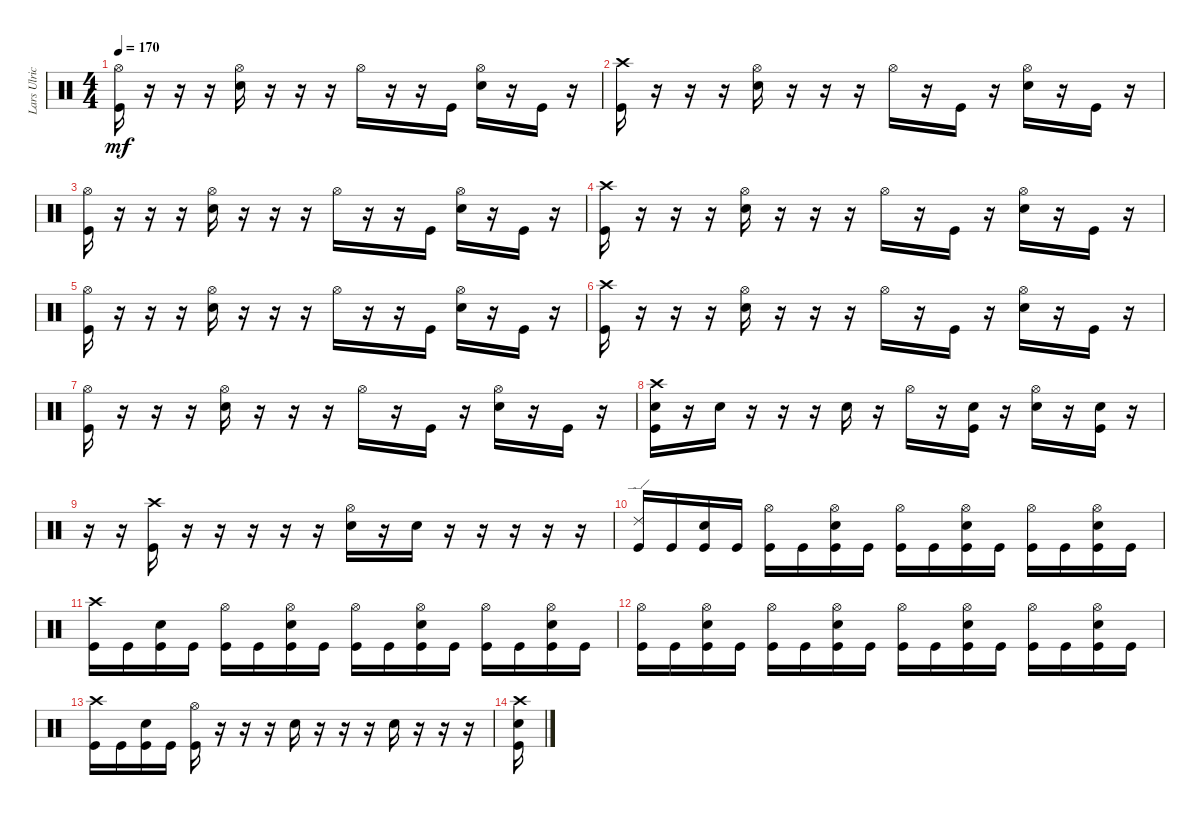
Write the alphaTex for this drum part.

\track ("Lars Ulrich" "Lars Ulric") {instrument percussion}
\staff {score}
\articulation defaults
\ts (4 4)
\tempo 170
\clef neutral
\ks c
("Kick (hit)" "Hi-Hat (open)").16{dy mf} r.16 r.16 r.16 ("Hi-Hat (open)" "Snare (hit) 2").16 r.16 r.16 r.16 "Hi-Hat (open)".16 r.16 r.16 "Kick (hit)".16 ("Hi-Hat (open)" "Snare (hit) 2").16 r.16 "Kick (hit)".16 r.16 |
("Kick (hit)" "Crash high (hit)").16 r.16 r.16 r.16 ("Hi-Hat (open)" "Snare (hit) 2").16 r.16 r.16 r.16 "Hi-Hat (open)".16 r.16 "Kick (hit)".16 r.16 ("Hi-Hat (open)" "Snare (hit) 2").16 r.16 "Kick (hit)".16 r.16 |
("Kick (hit)" "Hi-Hat (open)").16 r.16 r.16 r.16 ("Hi-Hat (open)" "Snare (hit) 2").16 r.16 r.16 r.16 "Hi-Hat (open)".16 r.16 r.16 "Kick (hit)".16 ("Hi-Hat (open)" "Snare (hit) 2").16 r.16 "Kick (hit)".16 r.16 |
("Kick (hit)" "Crash high (hit)").16 r.16 r.16 r.16 ("Hi-Hat (open)" "Snare (hit) 2").16 r.16 r.16 r.16 "Hi-Hat (open)".16 r.16 "Kick (hit)".16 r.16 ("Hi-Hat (open)" "Snare (hit) 2").16 r.16 "Kick (hit)".16 r.16 |
("Kick (hit)" "Hi-Hat (open)").16 r.16 r.16 r.16 ("Hi-Hat (open)" "Snare (hit) 2").16 r.16 r.16 r.16 "Hi-Hat (open)".16 r.16 r.16 "Kick (hit)".16 ("Hi-Hat (open)" "Snare (hit) 2").16 r.16 "Kick (hit)".16 r.16 |
("Kick (hit)" "Crash high (hit)").16 r.16 r.16 r.16 ("Hi-Hat (open)" "Snare (hit) 2").16 r.16 r.16 r.16 "Hi-Hat (open)".16 r.16 "Kick (hit)".16 r.16 ("Hi-Hat (open)" "Snare (hit) 2").16 r.16 "Kick (hit)".16 r.16 |
("Kick (hit)" "Hi-Hat (open)").16 r.16 r.16 r.16 ("Hi-Hat (open)" "Snare (hit) 2").16 r.16 r.16 r.16 "Hi-Hat (open)".16 r.16 "Kick (hit)".16 r.16 ("Hi-Hat (open)" "Snare (hit) 2").16 r.16 "Kick (hit)".16 r.16 |
("Kick (hit)" "Crash high (hit)" "Snare (hit) 2").16 r.16 "Snare (hit) 2".16 r.16 r.16 r.16 "Snare (hit) 2".16 r.16 "Hi-Hat (open)".16 r.16 ("Kick (hit)" "Snare (hit) 2").16 r.16 ("Hi-Hat (open)" "Snare (hit) 2").16 r.16 ("Kick (hit)" "Snare (hit) 2").16 r.16 |
r.16 r.16 ("Kick (hit)" "Crash high (hit)").16 r.16 r.16 r.16 r.16 r.16 ("Hi-Hat (open)" "Snare (hit) 2").16 r.16 "Snare (hit) 2".16 r.16 r.16 r.16 r.16 r.16 |
("Kick (hit)" "Ride (edge) 2").16 "Kick (hit)".16 ("Snare (hit) 2" "Kick (hit)").16 "Kick (hit)".16 ("Hi-Hat (open)" "Kick (hit)").16 "Kick (hit)".16 ("Snare (hit) 2" "Hi-Hat (open)" "Kick (hit)").16 "Kick (hit)".16 ("Hi-Hat (open)" "Kick (hit)").16 "Kick (hit)".16 ("Snare (hit) 2" "Hi-Hat (open)" "Kick (hit)").16 "Kick (hit)".16 ("Hi-Hat (open)" "Kick (hit)").16 "Kick (hit)".16 ("Hi-Hat (open)" "Snare (hit) 2" "Kick (hit)").16 "Kick (hit)".16 |
("Kick (hit)" "Crash high (hit)").16 "Kick (hit)".16 ("Snare (hit) 2" "Kick (hit)").16 "Kick (hit)".16 ("Hi-Hat (open)" "Kick (hit)").16 "Kick (hit)".16 ("Snare (hit) 2" "Hi-Hat (open)" "Kick (hit)").16 "Kick (hit)".16 ("Hi-Hat (open)" "Kick (hit)").16 "Kick (hit)".16 ("Snare (hit) 2" "Hi-Hat (open)" "Kick (hit)").16 "Kick (hit)".16 ("Hi-Hat (open)" "Kick (hit)").16 "Kick (hit)".16 ("Hi-Hat (open)" "Snare (hit) 2" "Kick (hit)").16 "Kick (hit)".16 |
("Kick (hit)" "Hi-Hat (open)").16 "Kick (hit)".16 ("Snare (hit) 2" "Hi-Hat (open)" "Kick (hit)").16 "Kick (hit)".16 ("Hi-Hat (open)" "Kick (hit)").16 "Kick (hit)".16 ("Snare (hit) 2" "Hi-Hat (open)" "Kick (hit)").16 "Kick (hit)".16 ("Hi-Hat (open)" "Kick (hit)").16 "Kick (hit)".16 ("Snare (hit) 2" "Hi-Hat (open)" "Kick (hit)").16 "Kick (hit)".16 ("Hi-Hat (open)" "Kick (hit)").16 "Kick (hit)".16 ("Hi-Hat (open)" "Snare (hit) 2" "Kick (hit)").16 "Kick (hit)".16 |
("Kick (hit)" "Crash high (hit)").16 "Kick (hit)".16 ("Snare (hit) 2" "Kick (hit)").16 "Kick (hit)".16 ("Hi-Hat (open)" "Kick (hit)").16 r.16 r.16 r.16 "Snare (hit) 2".16 r.16 r.16 r.16 "Snare (hit) 2".16 r.16 r.16 r.16 |
("Snare (hit) 2" "Kick (hit)" "Crash high (hit)").16
